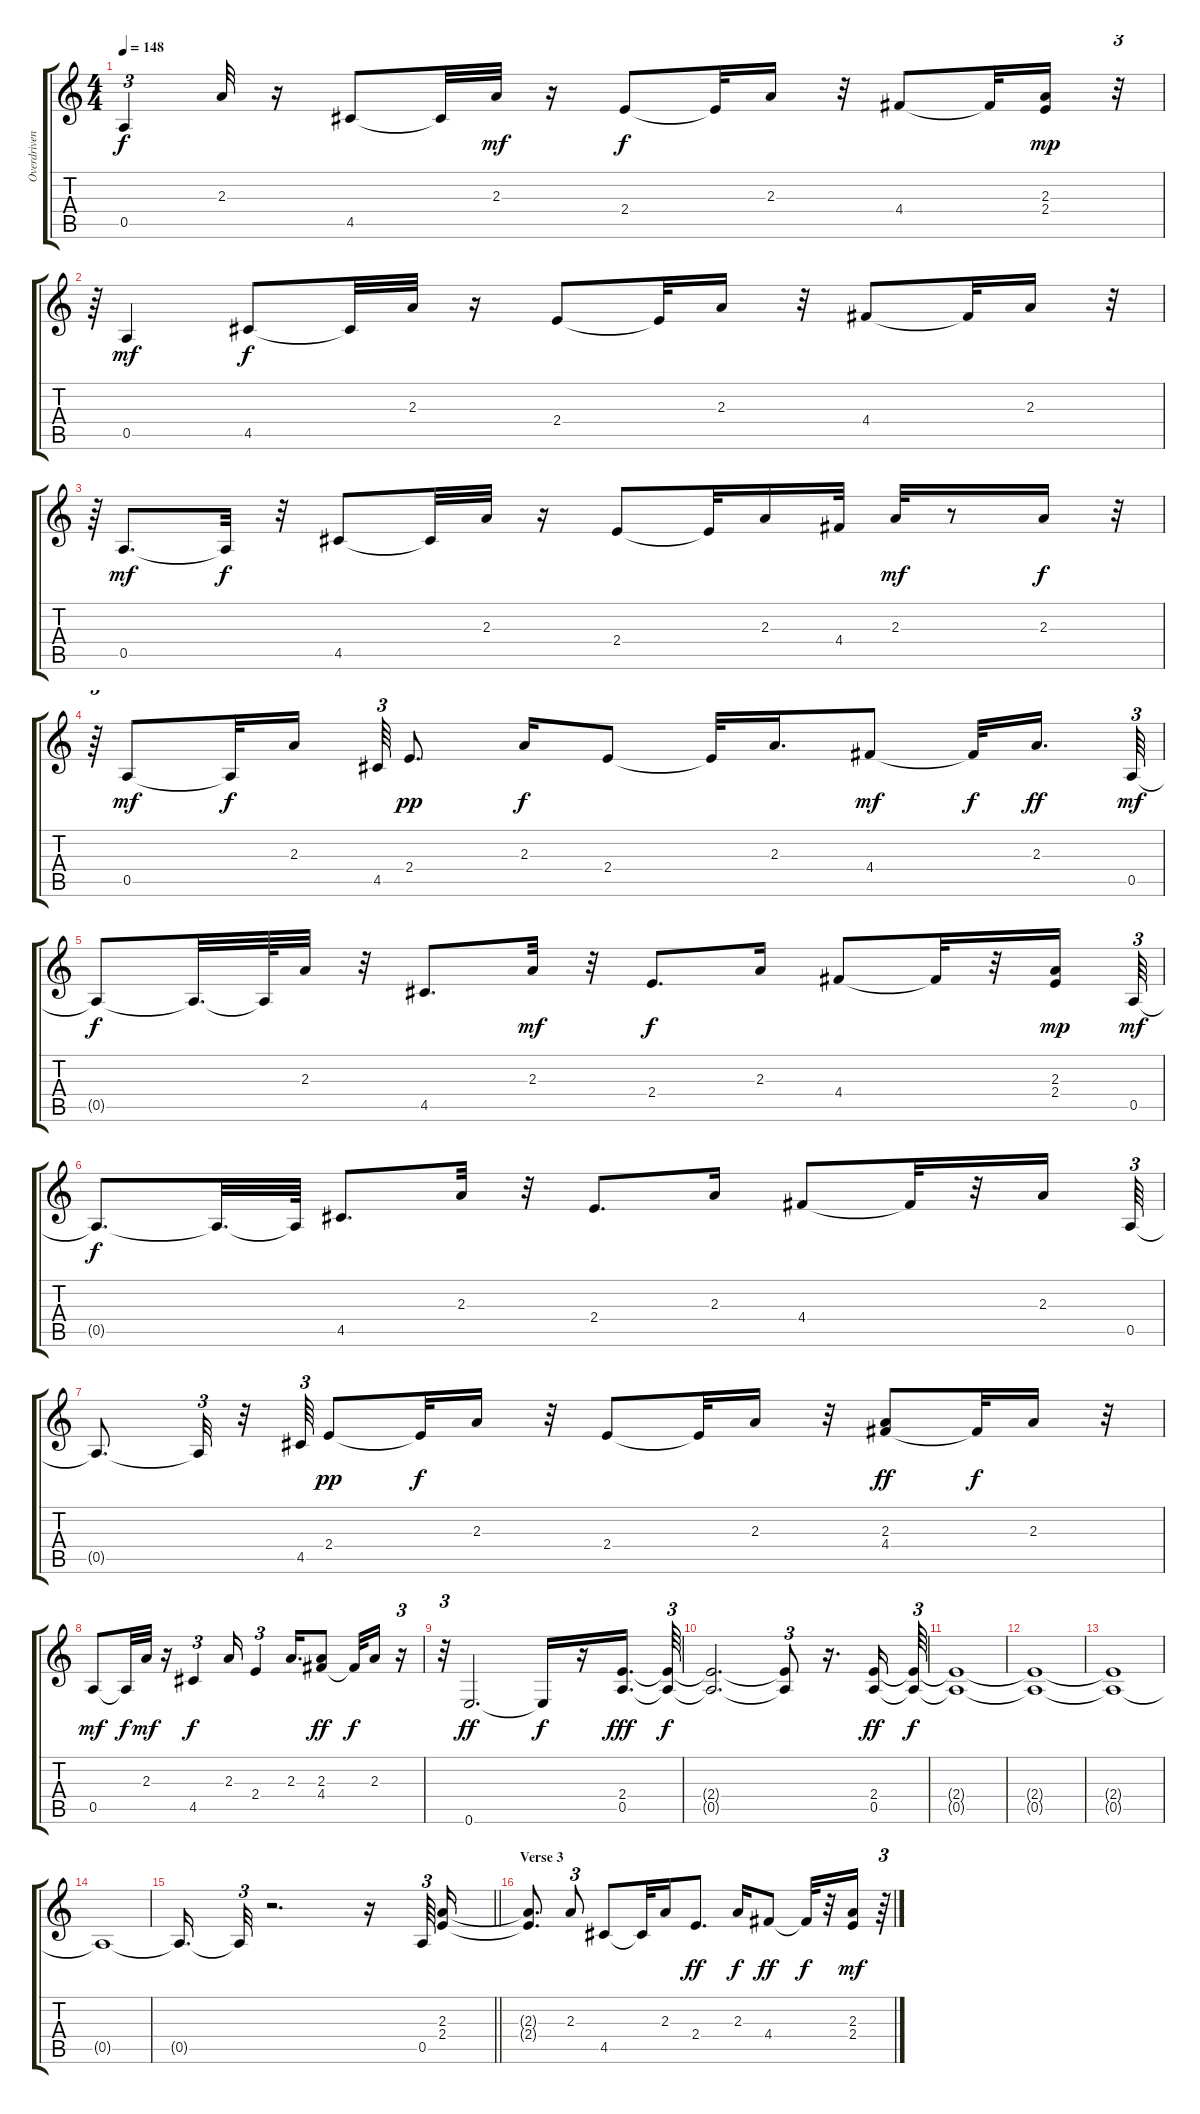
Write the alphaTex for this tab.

\track ("Overdriven Guitar" "Overdriven") {mute instrument overdrivenguitar}
\staff {score tabs}
\tuning (E4 B3 G3 D3 A2 E2) {hide}
\ts (4 4)
\tempo 148
\clef g2
\ks c
0.5{t}.4{tu (3 2) dy f} 2.3.32 r.16 4.5.8 4.5{t}.32 2.3.32{dy mf} r.16 2.4.8{dy f} 2.4{t}.32 2.3.16 r.32 4.4.8 4.4{t}.32 (2.3 2.4).16{dy mp} r.32{tu (3 2)} |
r.64{tu (3 2)} 0.5.4{dy mf} 4.5.8{dy f} 4.5{t}.32 2.3.32 r.16 2.4.8 2.4{t}.32 2.3.16 r.32 4.4.8 4.4{t}.32 2.3.16 r.32{tu (3 2)} |
r.64{tu (3 2)} 0.5.8{d dy mf} 0.5{t}.32{dy f} r.32 4.5.8 4.5{t}.32 2.3.32 r.16 2.4.8 2.4{t}.32 2.3.16 4.4.32 2.3.32{dy mf} r.8 2.3.16{dy f} r.32{tu (3 2)} |
r.64{tu (3 2)} 0.5.8{dy mf} 0.5{t}.32{dy f} 2.3.16{beam splitsecondary} 4.5.64{tu (3 2)} 2.4.8{d dy pp} 2.3.16{dy f} 2.4.8 2.4{t}.32 2.3.16{d} 4.4.8{dy mf} 4.4{t}.32{dy f} 2.3.16{d dy ff beam splitsecondary} 0.5.64{tu (3 2) dy mf} |
0.5{t}.8{dy f} 0.5{t}.32{d} 0.5{t}.64 2.3.32 r.32 4.5.8{d} 2.3.32{dy mf} r.32 2.4.8{d dy f} 2.3.16 4.4.8 4.4{t}.32 r.32 (2.3 2.4).16{dy mp} 0.5.64{tu (3 2) dy mf} |
0.5{t}.8{d dy f} 0.5{t}.32{d} 0.5{t}.64 4.5.8{d} 2.3.32 r.32 2.4.8{d} 2.3.16 4.4.8 4.4{t}.32 r.32 2.3.16 0.5.64{tu (3 2)} |
0.5{t}.8{d} 0.5{t}.32{tu (3 2)} r.32 4.5.64{tu (3 2)} 2.4.8{dy pp} 2.4{t}.32{dy f} 2.3.16 r.32 2.4.8 2.4{t}.32 2.3.16 r.32 (2.3 4.4).8{dy ff} 4.4{t}.32{dy f} 2.3.16 r.32 |
0.5.8{dy mf} 0.5{t}.32{dy f} 2.3.32{dy mf} r.16 4.5.4{tu (3 2) dy f} 2.3.16 2.4.4{tu (3 2)} 2.3.16{d} (2.3 4.4).8{dy ff} 4.4{t}.32{dy f} 2.3.16 r.16{tu (3 2)} |
r.32{tu (3 2)} 0.6.2{d dy ff} 0.6{t}.16{dy f} r.16 (2.4 0.5).16{d dy fff} (2.4{t} 0.5{t}).64{tu (3 2) dy f} |
(2.4{t} 0.5{t}).2{d} (2.4{t} 0.5{t}).8{tu (3 2)} r.16{d} (2.4 0.5).16{dy ff} (2.4{t} 0.5{t}).64{tu (3 2) dy f} |
(2.4{t} 0.5{t}).1 |
(2.4{t} 0.5{t}).1 |
(2.4{t} 0.5{t}).1 |
0.5{t}.1 |
\barLineRight lightlight
0.5{t}.16{d} 0.5{t}.32{tu (3 2)} r.2{d} r.16 0.5.64{tu (3 2)} (2.3 2.4).16 |
\section ("" "Verse 3")
(2.3{t} 2.4{t}).8{d} 2.3.8{tu (3 2)} 4.5.8 4.5{t}.32 2.3.16 2.4.8{d dy ff} 2.3.16{dy f} 4.4.8{dy ff} 4.4{t}.32{dy f} r.32 (2.3 2.4).16{dy mf} r.64{tu (3 2)}
